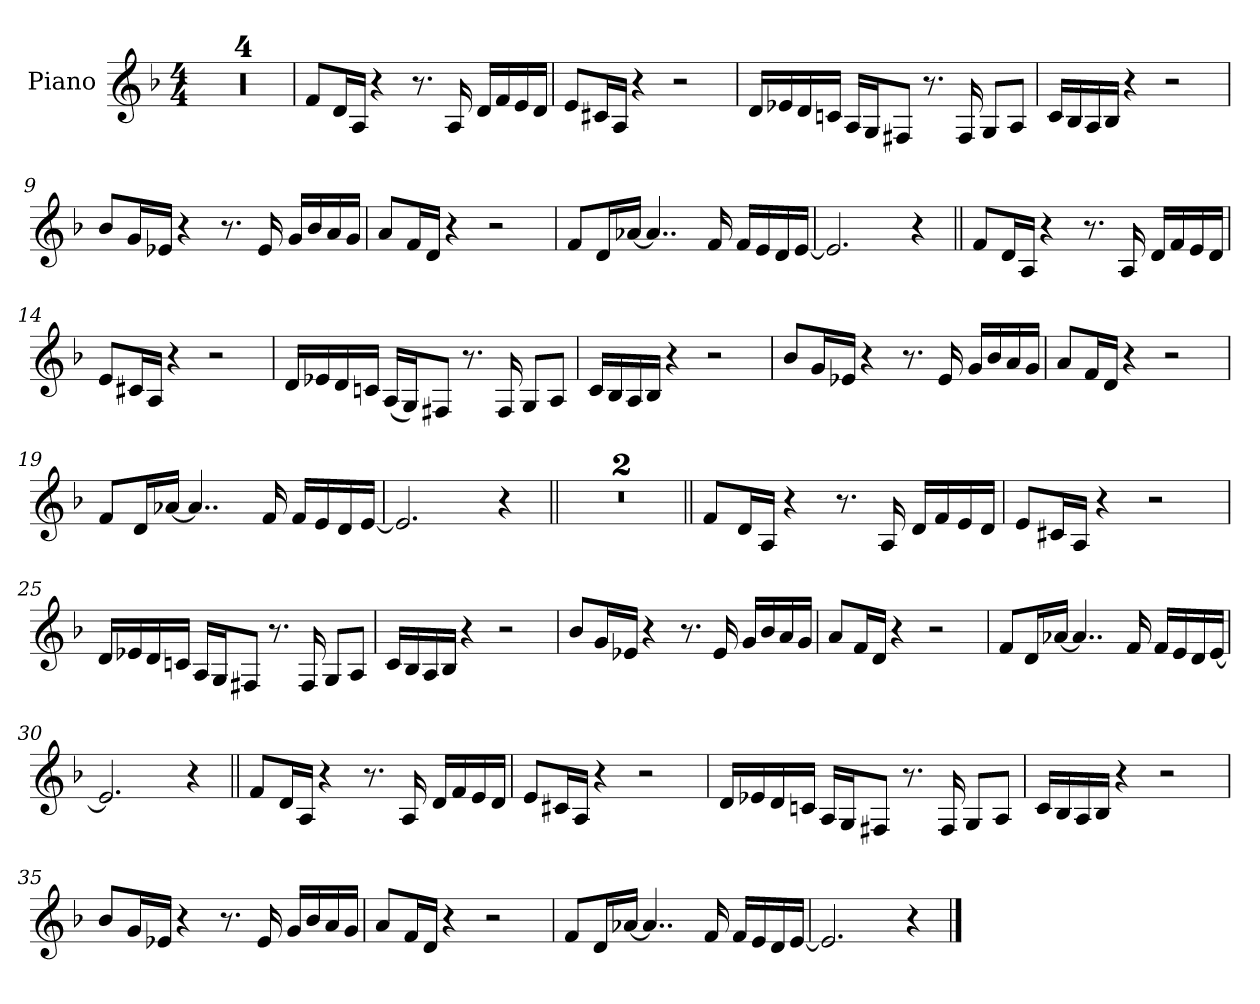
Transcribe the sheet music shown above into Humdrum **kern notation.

**kern
*part1
*staff1
*I"Piano
*I'Pno.
*clefG2
*k[b-]
*M4/4
*MM60
=1
1r
=2
1r
=3
1r
=4
1r
=5
8f!L
16d!L
16A!JJ
4r
8.r
16A!
16d!LL
16f!
16e!
16d!JJ
=6
8e!L
16c#X!L
16A!JJ
4r
2r
=7
16d!LL
16e-X!
16d!
16cn!JJ
16A!LL
16G!J
8F#X!J
8.r
16F#!
8G!L
8A!J
=8
16c!LL
16B-!
16A!
16B-!JJ
4r
2r
=9
8b-!L
16g!L
16e-X!JJ
4r
8.r
16e-!
16g!LL
16b-!
16a!
16g!JJ
=10
8a!L
16f!L
16d!JJ
4r
2r
=11
8f!L
16d!L
[16a-X!JJ
4..a-!]
16f!
16f!LL
16e!
16d!
[16e!JJ
=12
2.e!]
4r
=13||
8fL
16dL
16AJJ
4r
8.r
16A
16dLL
16f
16e
16dJJ
=14
8eL
16c#XL
16AJJ
4r
2r
=15
16dLL
16e-X
16d
16cnJJ
(<16ALL
16GJ)
8F#XJ
8.r
16F#
8GL
8AJ
=16
16cLL
16B-
16A
16B-JJ
4r
2r
=17
8b-L
16gL
16e-XJJ
4r
8.r
16e-
16gLL
16b-
16a
16gJJ
=18
8aL
16fL
16dJJ
4r
2r
=19
8fL
16dL
[16a-XJJ
4..a-]
16f
16fLL
16e
16d
[16eJJ
=20
2.e]
4r
=21||
1r
=22
1r
=23||
8f!L
16d!L
16A!JJ
4r
8.r
16A!
16d!LL
16f!
16e!
16d!JJ
=24
8e!L
16c#X!L
16A!JJ
4r
2r
=25
16d!LL
16e-X!
16d!
16cn!JJ
16A!LL
16G!J
8F#X!J
8.r
16F#!
8G!L
8A!J
=26
16c!LL
16B-!
16A!
16B-!JJ
4r
2r
=27
8b-!L
16g!L
16e-X!JJ
4r
8.r
16e-!
16g!LL
16b-!
16a!
16g!JJ
=28
8a!L
16f!L
16d!JJ
4r
2r
=29
8f!L
16d!L
[16a-X!JJ
4..a-!]
16f!
16f!LL
16e!
16d!
[16e!JJ
=30
2.e!]
4r
=31||
8fL
16dL
16AJJ
4r
8.r
16A
16dLL
16f
16e
16dJJ
=32
8eL
16c#XL
16AJJ
4r
2r
=33
16dLL
16e-X
16d
16cnJJ
16ALL
16GJ
8F#XJ
8.r
16F#
8GL
8AJ
=34
16cLL
16B-
16A
16B-JJ
4r
2r
=35
8b-L
16gL
16e-XJJ
4r
8.r
16e-
16gLL
16b-
16a
16gJJ
=36
8aL
16fL
16dJJ
4r
2r
=37
8fL
16dL
[16a-XJJ
4..a-]
16f
16fLL
16e
16d
[16eJJ
=38
2.e]
4r
==
*-
